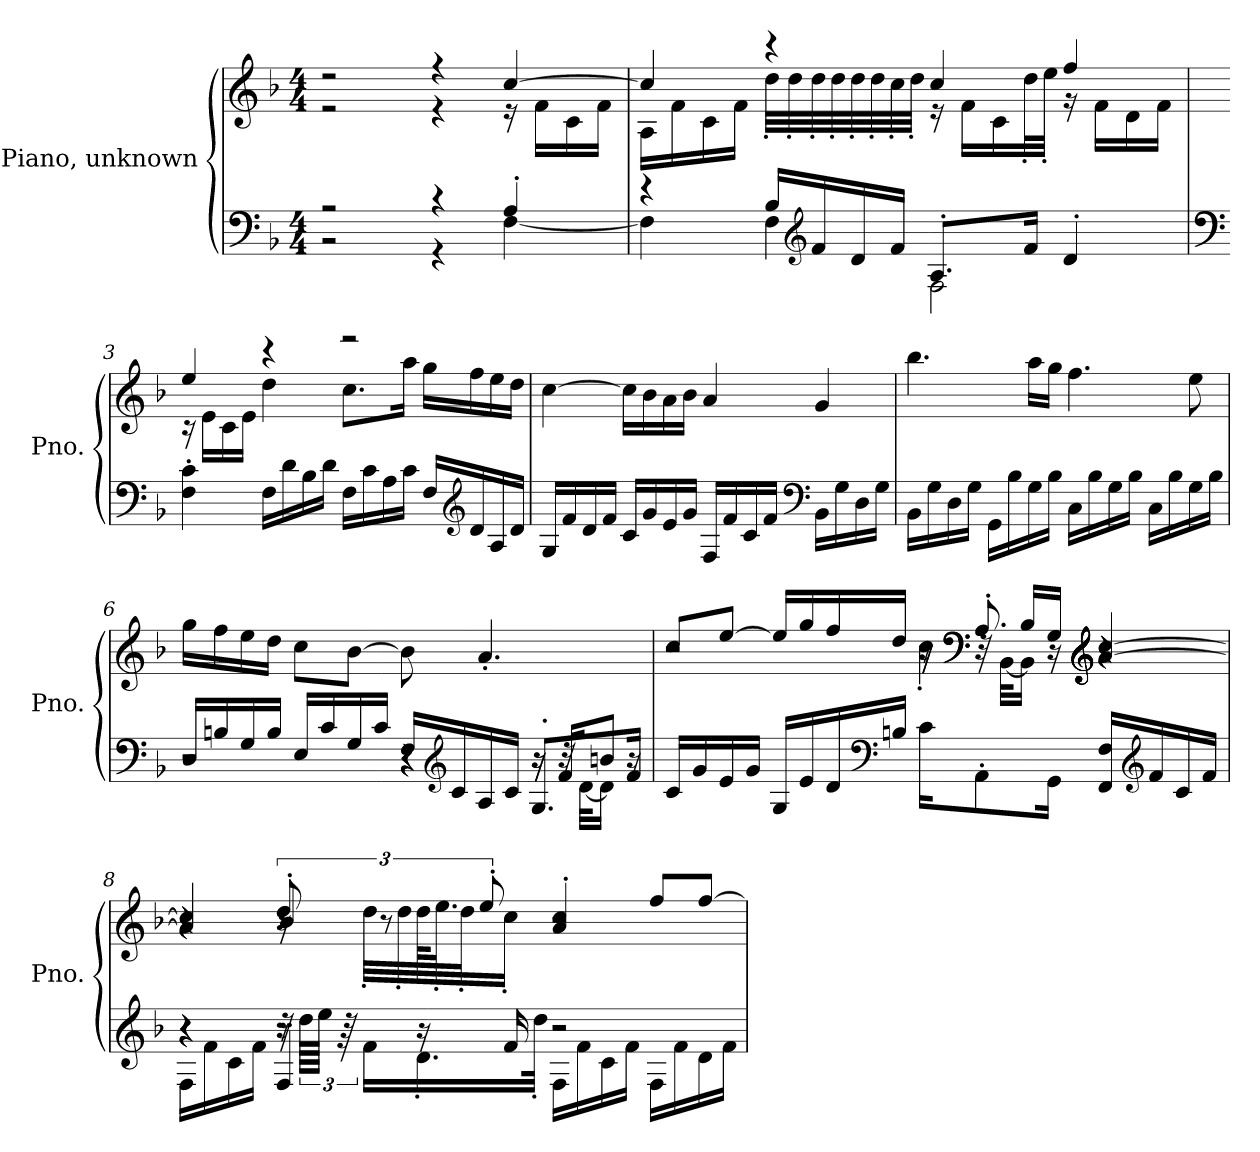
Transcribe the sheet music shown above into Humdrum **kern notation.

**kern	**kern
*part1	*part1
*staff2	*staff1
*I"Piano, unknown	*
*I'Pno.	*
*clefF4	*clefG2
*k[b-]	*k[b-]
*M4/4	*M4/4
*MM120	*MM120
=1	=1
*^	*^
2r	2r	2r	2r
4r	4r	4r	4r
4A'/	[4F\	[4cc/	16r
.	.	.	16f\LL
.	.	.	16c\
.	.	.	16f\JJ
=2	=2	=2	=2
4r	4F\]	4cc/]	16A\LL
.	.	.	16f\
.	.	.	16c\
.	.	.	16f\JJ
16B-/LL	4F\	4r	32dd'\LLL
.	.	.	32dd'\
*clefG2	*	*	*
16f/	.	.	32dd'\
.	.	.	32dd'\
16d/	.	.	32dd'\
.	.	.	32dd'\
16f/JJ	.	.	32cc'\
.	.	.	32dd'\JJJ
8.A'/L	2F\	4cc/	16r
.	.	.	16f\LL
.	.	.	16c\
16f/Jk	.	.	32dd'\L
.	.	.	32ee'\JJJ
4d'/	.	4ff/	16r
.	.	.	16f\LL
.	.	.	16d\
.	.	.	16f\JJ
*v	*v	*	*
!!LO:LB:g=z	!!
=3	=3	=3
*clefF4	*	*
4F\' 4c\'	4ee/	16r
.	.	16e\LL
.	.	16c\
.	.	16e\JJ
16F\LL	4r	4dd\
16d\	.	.
16B-\	.	.
16d\JJ	.	.
16F\LL	2r	8.cc\L
16c\	.	.
16A\	.	.
16c\JJ	.	16aa\Jk
16F/LL	.	16gg\LL
*clefG2	*	*
16d/	.	16ff\
16A/	.	16ee\
16d/JJ	.	16dd\JJ
*	*v	*v
=4	=4
16G/LL	[4cc\
16f/	.
16d/	.
16f/JJ	.
16c/LL	16cc\LL]
16g/	16b-\
16e/	16a\
16g/JJ	16b-\JJ
16F/LL	4a/
16f/	.
16c/	.
16f/JJ	.
*clefF4	*
16BB-\LL	4g/
16G\	.
16D\	.
16G\JJ	.
!!LO:LB:g=z
=5	=5
16BB-\LL	4.bb-\
16G\	.
16D\	.
16G\JJ	.
16GG\LL	.
16B-\	.
16G\	16aa\LL
16B-\JJ	16gg\JJ
16C\LL	4.ff\
16B-\	.
16G\	.
16B-\JJ	.
16C\LL	.
16B-\	.
16G\	8ee\
16B-\JJ	.
=6	=6
*^	*
*	*^	*
2r	2r	16D/LL	16gg\LL
.	.	16Bn/	16ff\
.	.	16G/	16ee\
.	.	16B/JJ	16dd\JJ
.	.	16E/LL	8cc\L
.	.	16c/	.
.	.	16G/	[8b-\J
.	.	16c/JJ	.
4r	4r	16F/LL	8b-\]
*clefG2	*	*	*
.	.	16c/	.
.	.	16A/	4.a'/
.	.	16c/JJ	.
16r	16r	8.G'/L	.
16f/KL	32r	.	.
.	[32d\KLL	.	.
8bn/J	16d\JJ]	.	.
.	16r	16f/Jk	.
*v	*v	*v	*
!!LO:LB:g=z
=7	=7
*	*^
*	*	*^
*	*	*	*^
16c/LL	8cc/L	2r	2r	2r
16g/	.	.	.	.
16e/	[8ee/J	.	.	.
16g/JJ	.	.	.	.
16G/LL	16ee/LL]	.	.	.
16e/	16gg/	.	.	.
16d/	16ff/	.	.	.
*clefF4	*	*	*	*
16Bn/JJ	16dd/JJ	.	.	.
16c\KL	8r	4cc'\	16r	16r
*	*clefF4	*	*	*
8AA'\	.	.	8.A'/	32r
.	.	.	.	[32BB-\KLL
.	16B-/LL	.	.	16BB-\JJ]
16GG\Jk	16G/JJ	.	.	16r
*	*clefG2	*	*	*
16FF/ 16F/LL	[4a/ [4cc/	4r	4r	4r
*clefG2	*	*	*	*
16f/	.	.	.	.
16c/	.	.	.	.
16f/JJ	.	.	.	.
*	*	*	*v	*v
!!LO:LB:g=z
=8	=8	=8	=8
*^	*	*	*
*	*^	*	*	*
4r	16F\LL	4r	4a/] 4cc/]	4r	4r
.	16f\	.	.	.	.
.	16c\	.	.	.	.
.	16f\JJ	.	.	.	.
8r	32r	4F'/	12dd'/	16r	4b-/
.	96dd\LLLL	.	.	.	.
.	96ee\JJJJ	.	.	.	.
.	96r	.	.	.	.
.	16f\LL	.	.	32dd'\LLL	.
.	.	.	12r	.	.
.	.	.	.	32dd'\	.
16r	16.d'\	.	.	128dd\KL	.
.	.	.	.	64.ee'\J	.
.	.	.	.	32dd'\J	.
.	.	.	12ee'/	.	.
16f/	.	.	.	16cc'\JJ	.
.	32dd'\JJk	.	.	.	.
2r	16F\LL	2r	4a/' 4cc/'	2r	2r
.	16f\	.	.	.	.
.	16c\	.	.	.	.
.	16f\JJ	.	.	.	.
.	16F\LL	.	8ff/L	.	.
.	16f\	.	.	.	.
.	16d\	.	[8ff/J	.	.
.	16f\JJ	.	.	.	.
*v	*v	*v	*	*	*
*	*v	*v	*v
=	=
*-	*-
